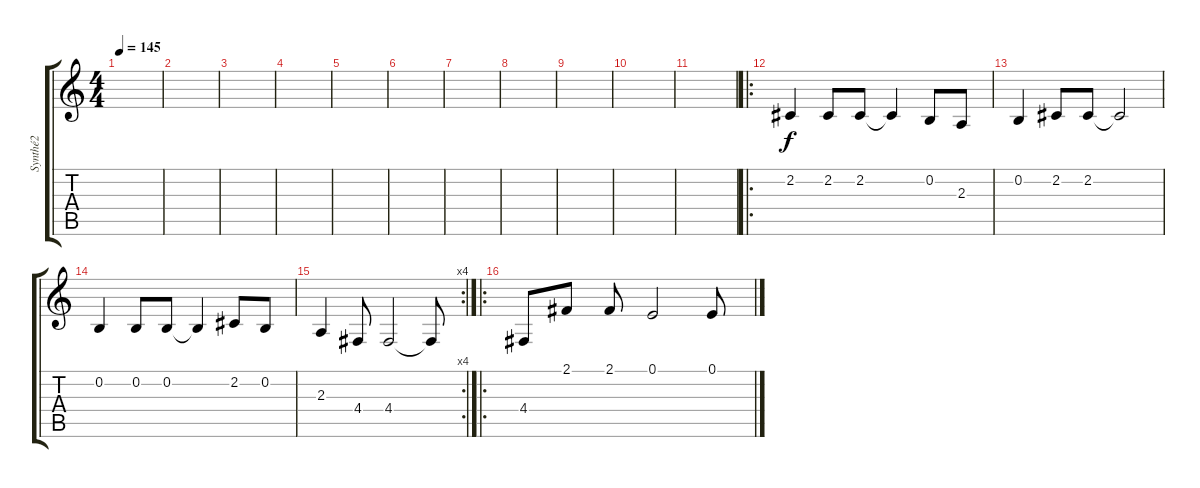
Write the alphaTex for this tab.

\track ("Synthé2" "Synthé2") {instrument lead2sawtooth}
\staff {score tabs}
\tuning (E4 B3 G3 D3 A2 E2) {hide}
\ts (4 4)
\tempo 145
\clef g2
\ks c
|
|
|
|
|
|
|
|
|
|
|
\ro
2.2.4 2.2.8 2.2.8 2.2{t}.4 0.2.8 2.3.8 |
0.2.4 2.2.8 2.2.8 2.2{t}.2 |
0.2.4 0.2.8 0.2.8 0.2{t}.4 2.2.8 0.2.8 |
\rc 4
2.3.4 4.4.8 4.4.2 4.4{t}.8 |
\ro
4.4.8 2.1.8 2.1.8 0.1.2 0.1.8
